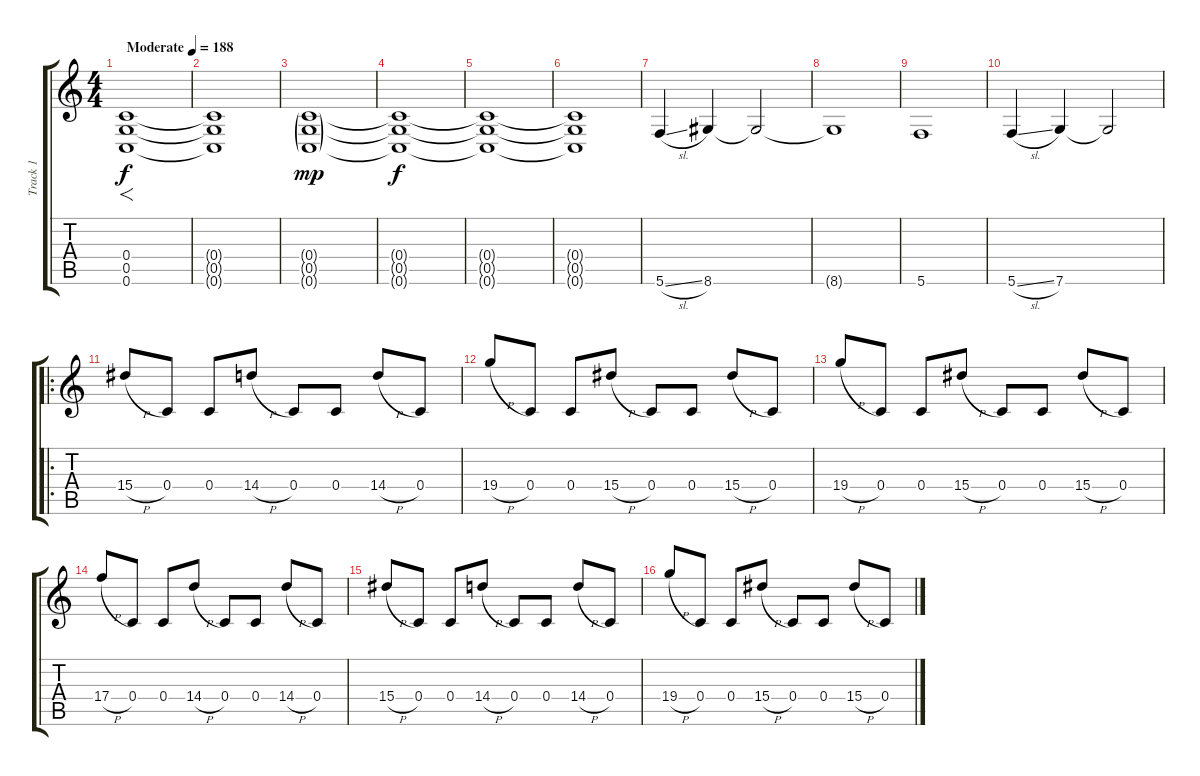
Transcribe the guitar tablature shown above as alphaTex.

\track ("Track 1" "Track 1") {instrument distortionguitar}
\staff {score tabs}
\tuning (D4 A3 F3 C3 G2 C2) {hide}
\ts (4 4)
\tempo (188 "Moderate")
\clef g2
\ks c
(0.4 0.5 0.6).1{f dy f instrument distortionguitar} |
(0.4{t} 0.5{t} 0.6{t}).1 |
(0.4{g} 0.5{g} 0.6{g}).1{dy mp} |
(0.4{t} 0.5{t} 0.6{t}).1{dy f} |
(0.4{t} 0.5{t} 0.6{t}).1 |
(0.4{t} 0.5{t} 0.6{t}).1 |
5.6{sl}.4 8.6.4 8.6{t}.2 |
8.6{t}.1 |
5.6.1 |
5.6{sl}.4 7.6.4 7.6{t}.2 |
\ro
15.4{h}.8 0.4.8 0.4.8 14.4{h}.8 0.4.8 0.4.8 14.4{h}.8 0.4.8 |
19.4{h}.8 0.4.8 0.4.8 15.4{h}.8 0.4.8 0.4.8 15.4{h}.8 0.4.8 |
19.4{h}.8 0.4.8 0.4.8 15.4{h}.8 0.4.8 0.4.8 15.4{h}.8 0.4.8 |
17.4{h}.8 0.4.8 0.4.8 14.4{h}.8 0.4.8 0.4.8 14.4{h}.8 0.4.8 |
15.4{h}.8 0.4.8 0.4.8 14.4{h}.8 0.4.8 0.4.8 14.4{h}.8 0.4.8 |
19.4{h}.8 0.4.8 0.4.8 15.4{h}.8 0.4.8 0.4.8 15.4{h}.8 0.4.8
